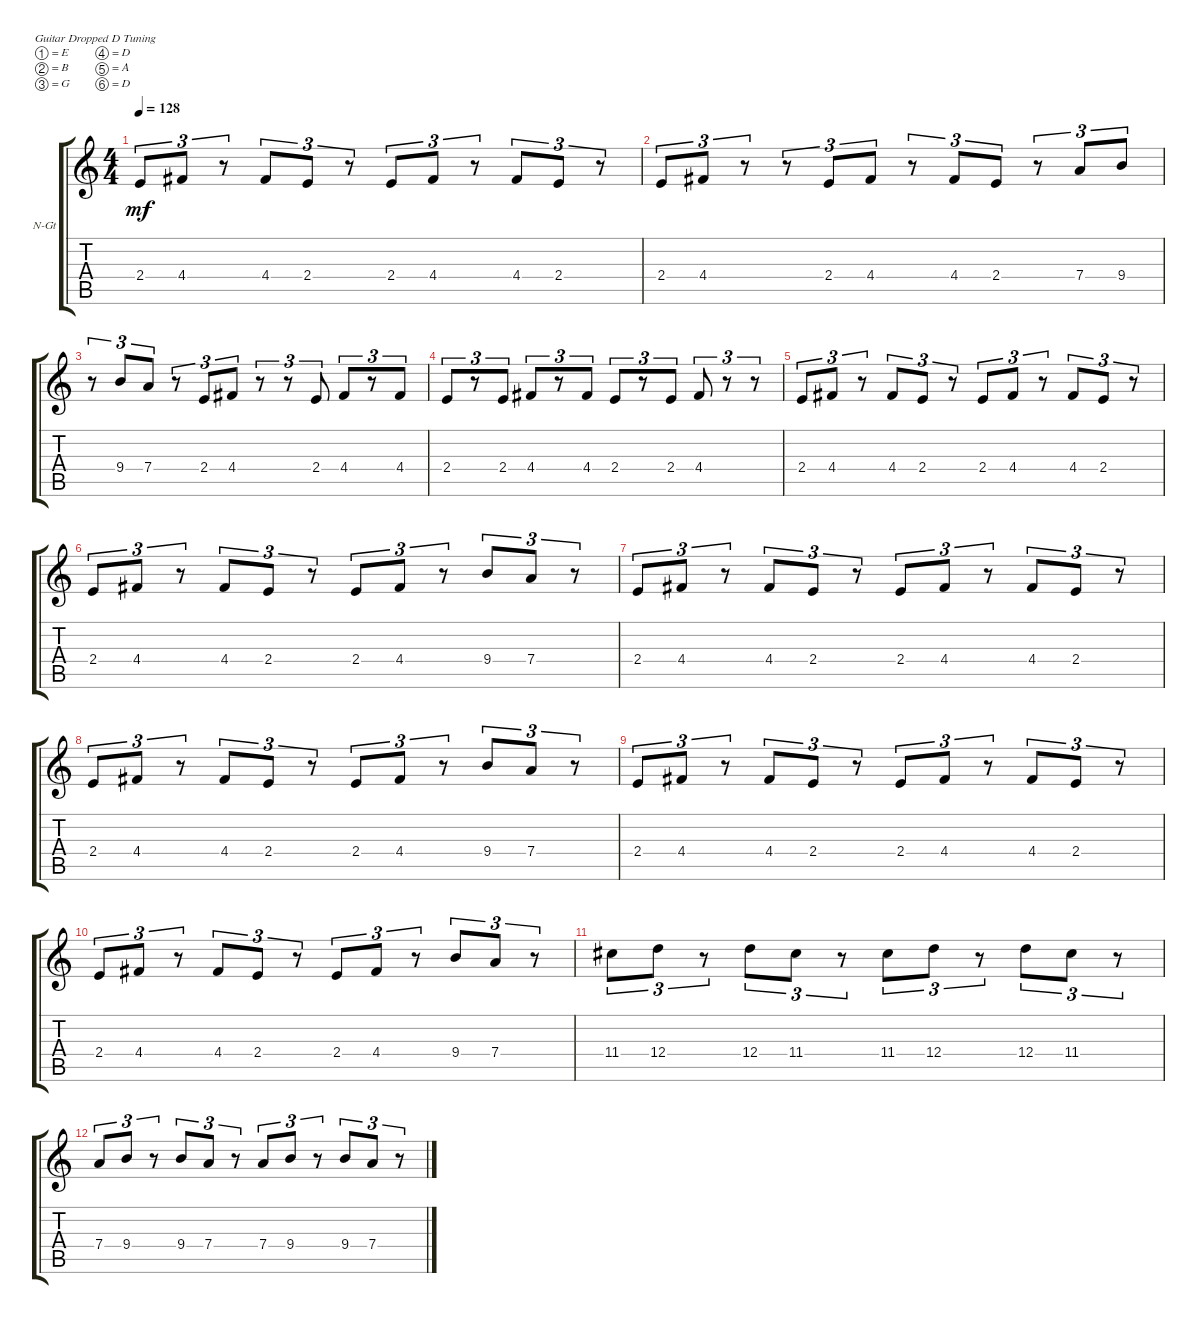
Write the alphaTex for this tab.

\defaultSystemsLayout 4
\bracketExtendMode groupsimilarinstruments
\firstSystemTrackNameOrientation horizontal
\otherSystemsTrackNameOrientation horizontal
\track ("Nylon Guitar" "N-Gt") {instrument acousticguitarnylon}
\staff {score tabs}
\tuning (E4 B3 G3 D3 A2 D2)
\ts (4 4)
\tempo 128
\clef g2
\ks c
2.4.8{tu (3 2) dy mf instrument acousticguitarnylon} 4.4.8{tu (3 2)} r.8{tu (3 2)} 4.4.8{tu (3 2)} 2.4.8{tu (3 2)} r.8{tu (3 2)} 2.4.8{tu (3 2)} 4.4.8{tu (3 2)} r.8{tu (3 2)} 4.4.8{tu (3 2)} 2.4.8{tu (3 2)} r.8{tu (3 2)} |
2.4.8{tu (3 2)} 4.4.8{tu (3 2)} r.8{tu (3 2)} r.8{tu (3 2)} 2.4.8{tu (3 2)} 4.4.8{tu (3 2)} r.8{tu (3 2)} 4.4.8{tu (3 2)} 2.4.8{tu (3 2)} r.8{tu (3 2)} 7.4.8{tu (3 2)} 9.4.8{tu (3 2)} |
r.8{tu (3 2)} 9.4.8{tu (3 2)} 7.4.8{tu (3 2)} r.8{tu (3 2)} 2.4.8{tu (3 2)} 4.4.8{tu (3 2)} r.8{tu (3 2)} r.8{tu (3 2)} 2.4.8{tu (3 2)} 4.4.8{tu (3 2)} r.8{tu (3 2)} 4.4.8{tu (3 2)} |
2.4.8{tu (3 2)} r.8{tu (3 2)} 2.4.8{tu (3 2)} 4.4.8{tu (3 2)} r.8{tu (3 2)} 4.4.8{tu (3 2)} 2.4.8{tu (3 2)} r.8{tu (3 2)} 2.4.8{tu (3 2)} 4.4.8{tu (3 2)} r.8{tu (3 2)} r.8{tu (3 2)} |
2.4.8{tu (3 2)} 4.4.8{tu (3 2)} r.8{tu (3 2)} 4.4.8{tu (3 2)} 2.4.8{tu (3 2)} r.8{tu (3 2)} 2.4.8{tu (3 2)} 4.4.8{tu (3 2)} r.8{tu (3 2)} 4.4.8{tu (3 2)} 2.4.8{tu (3 2)} r.8{tu (3 2)} |
2.4.8{tu (3 2)} 4.4.8{tu (3 2)} r.8{tu (3 2)} 4.4.8{tu (3 2)} 2.4.8{tu (3 2)} r.8{tu (3 2)} 2.4.8{tu (3 2)} 4.4.8{tu (3 2)} r.8{tu (3 2)} 9.4.8{tu (3 2)} 7.4.8{tu (3 2)} r.8{tu (3 2)} |
2.4.8{tu (3 2)} 4.4.8{tu (3 2)} r.8{tu (3 2)} 4.4.8{tu (3 2)} 2.4.8{tu (3 2)} r.8{tu (3 2)} 2.4.8{tu (3 2)} 4.4.8{tu (3 2)} r.8{tu (3 2)} 4.4.8{tu (3 2)} 2.4.8{tu (3 2)} r.8{tu (3 2)} |
2.4.8{tu (3 2)} 4.4.8{tu (3 2)} r.8{tu (3 2)} 4.4.8{tu (3 2)} 2.4.8{tu (3 2)} r.8{tu (3 2)} 2.4.8{tu (3 2)} 4.4.8{tu (3 2)} r.8{tu (3 2)} 9.4.8{tu (3 2)} 7.4.8{tu (3 2)} r.8{tu (3 2)} |
2.4.8{tu (3 2)} 4.4.8{tu (3 2)} r.8{tu (3 2)} 4.4.8{tu (3 2)} 2.4.8{tu (3 2)} r.8{tu (3 2)} 2.4.8{tu (3 2)} 4.4.8{tu (3 2)} r.8{tu (3 2)} 4.4.8{tu (3 2)} 2.4.8{tu (3 2)} r.8{tu (3 2)} |
2.4.8{tu (3 2)} 4.4.8{tu (3 2)} r.8{tu (3 2)} 4.4.8{tu (3 2)} 2.4.8{tu (3 2)} r.8{tu (3 2)} 2.4.8{tu (3 2)} 4.4.8{tu (3 2)} r.8{tu (3 2)} 9.4.8{tu (3 2)} 7.4.8{tu (3 2)} r.8{tu (3 2)} |
11.4.8{tu (3 2)} 12.4.8{tu (3 2)} r.8{tu (3 2)} 12.4.8{tu (3 2)} 11.4.8{tu (3 2)} r.8{tu (3 2)} 11.4.8{tu (3 2)} 12.4.8{tu (3 2)} r.8{tu (3 2)} 12.4.8{tu (3 2)} 11.4.8{tu (3 2)} r.8{tu (3 2)} |
7.4.8{tu (3 2)} 9.4.8{tu (3 2)} r.8{tu (3 2)} 9.4.8{tu (3 2)} 7.4.8{tu (3 2)} r.8{tu (3 2)} 7.4.8{tu (3 2)} 9.4.8{tu (3 2)} r.8{tu (3 2)} 9.4.8{tu (3 2)} 7.4.8{tu (3 2)} r.8{tu (3 2)}
